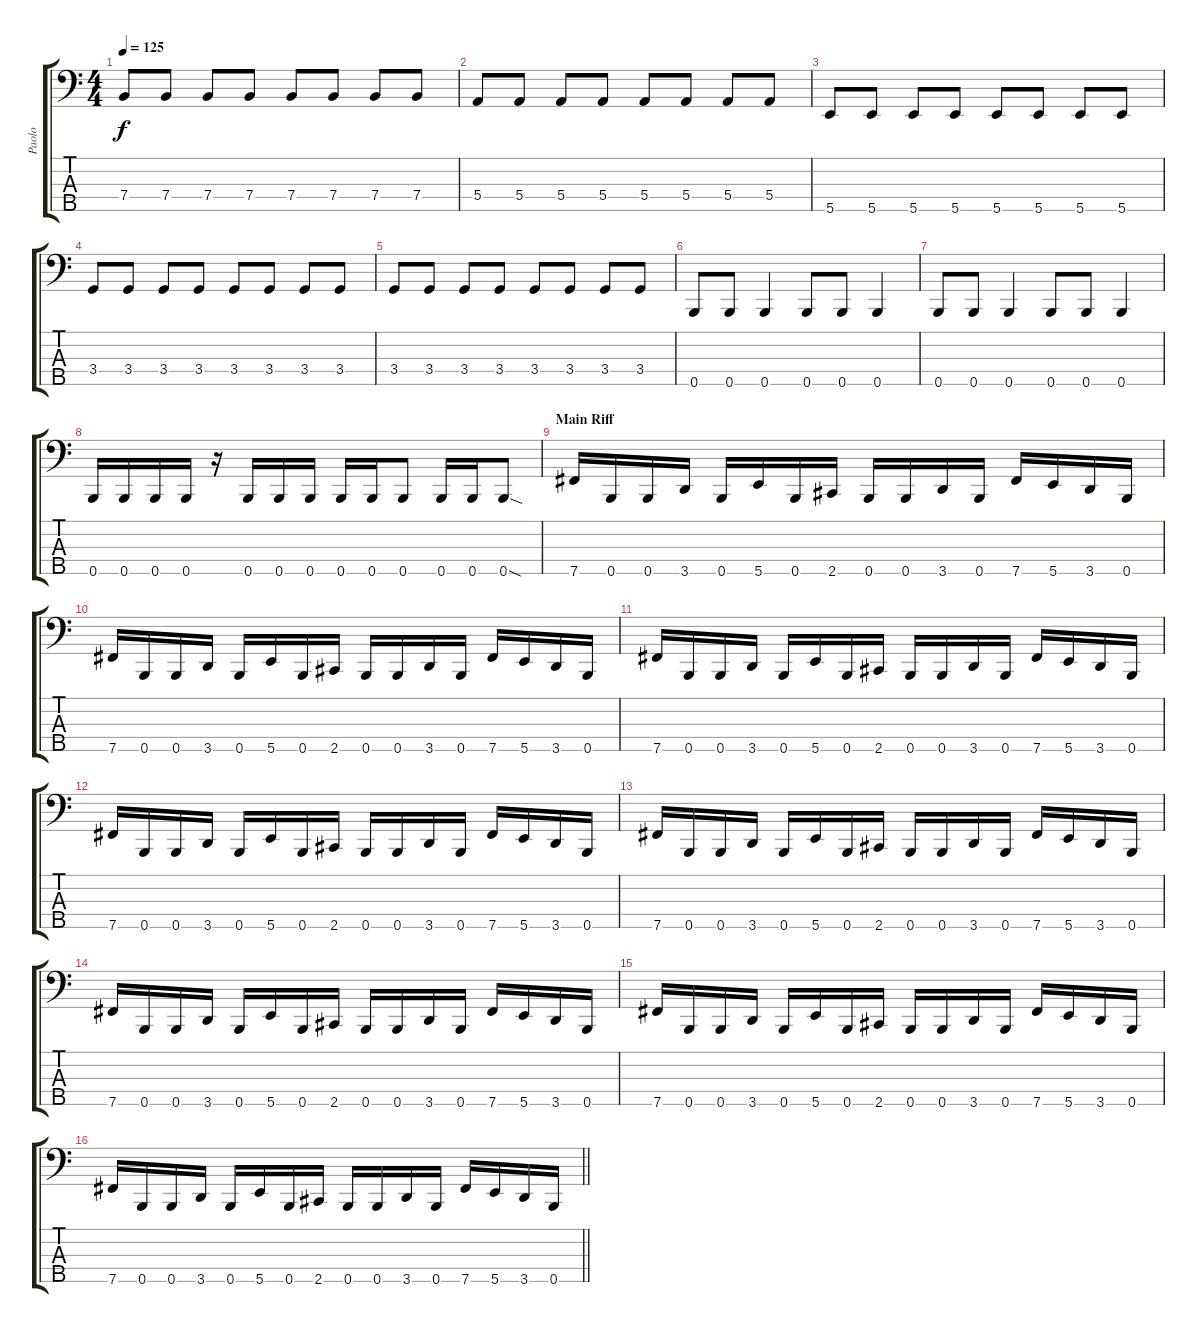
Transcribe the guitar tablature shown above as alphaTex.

\track ("Paolo" "Paolo") {instrument electricbassfinger}
\staff {score tabs}
\tuning (G2 D2 A1 E1 B0) {hide}
\ts (4 4)
\tempo 125
\clef f4
\ks c
7.4.8{dy f} 7.4.8 7.4.8 7.4.8 7.4.8 7.4.8 7.4.8 7.4.8 |
5.4.8 5.4.8 5.4.8 5.4.8 5.4.8 5.4.8 5.4.8 5.4.8 |
5.5.8 5.5.8 5.5.8 5.5.8 5.5.8 5.5.8 5.5.8 5.5.8 |
3.4.8 3.4.8 3.4.8 3.4.8 3.4.8 3.4.8 3.4.8 3.4.8 |
3.4.8 3.4.8 3.4.8 3.4.8 3.4.8 3.4.8 3.4.8 3.4.8 |
0.5.8 0.5.8 0.5.4 0.5.8 0.5.8 0.5.4 |
0.5.8 0.5.8 0.5.4 0.5.8 0.5.8 0.5.4 |
\section ("" "")
0.5.16 0.5.16 0.5.16 0.5.16 r.16 0.5.16 0.5.16 0.5.16 0.5.16 0.5.16 0.5.8 0.5.16 0.5.16 0.5{sod}.8 |
\section ("" "Main Riff")
7.5.16 0.5.16 0.5.16 3.5.16 0.5.16 5.5.16 0.5.16 2.5.16 0.5.16 0.5.16 3.5.16 0.5.16 7.5.16 5.5.16 3.5.16 0.5.16 |
7.5.16 0.5.16 0.5.16 3.5.16 0.5.16 5.5.16 0.5.16 2.5.16 0.5.16 0.5.16 3.5.16 0.5.16 7.5.16 5.5.16 3.5.16 0.5.16 |
7.5.16 0.5.16 0.5.16 3.5.16 0.5.16 5.5.16 0.5.16 2.5.16 0.5.16 0.5.16 3.5.16 0.5.16 7.5.16 5.5.16 3.5.16 0.5.16 |
7.5.16 0.5.16 0.5.16 3.5.16 0.5.16 5.5.16 0.5.16 2.5.16 0.5.16 0.5.16 3.5.16 0.5.16 7.5.16 5.5.16 3.5.16 0.5.16 |
7.5.16 0.5.16 0.5.16 3.5.16 0.5.16 5.5.16 0.5.16 2.5.16 0.5.16 0.5.16 3.5.16 0.5.16 7.5.16 5.5.16 3.5.16 0.5.16 |
7.5.16 0.5.16 0.5.16 3.5.16 0.5.16 5.5.16 0.5.16 2.5.16 0.5.16 0.5.16 3.5.16 0.5.16 7.5.16 5.5.16 3.5.16 0.5.16 |
7.5.16 0.5.16 0.5.16 3.5.16 0.5.16 5.5.16 0.5.16 2.5.16 0.5.16 0.5.16 3.5.16 0.5.16 7.5.16 5.5.16 3.5.16 0.5.16 |
\barLineRight lightlight
7.5.16 0.5.16 0.5.16 3.5.16 0.5.16 5.5.16 0.5.16 2.5.16 0.5.16 0.5.16 3.5.16 0.5.16 7.5.16 5.5.16 3.5.16 0.5.16
